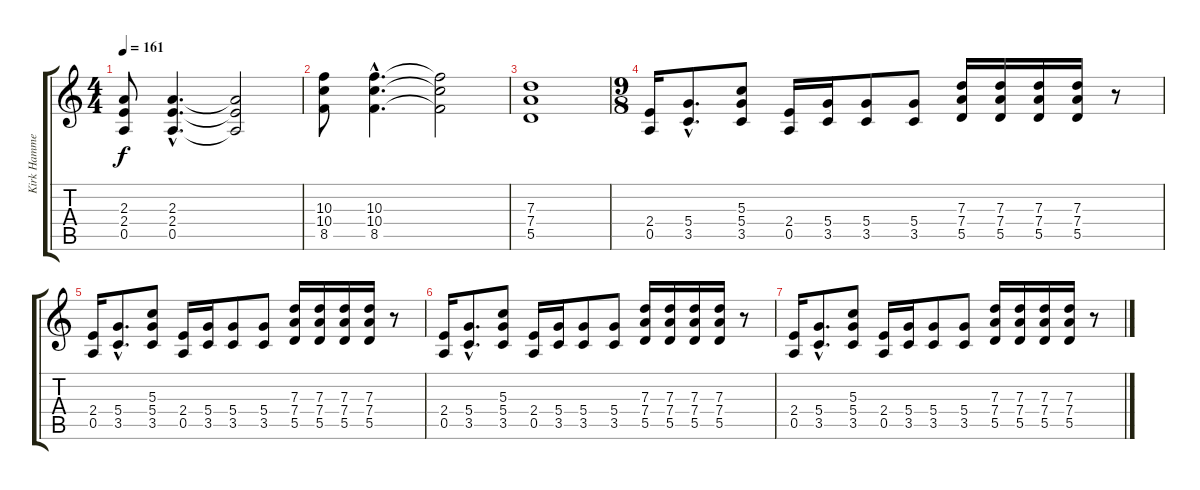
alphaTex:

\track ("Kirk Hammet (Ov. Gtr)" "Kirk Hamme") {instrument overdrivenguitar}
\staff {score tabs}
\tuning (E4 B3 G3 D3 A2 E2) {hide}
\ts (4 4)
\tempo 161
\clef g2
\ks c
(2.3 2.4 0.5).8{dy f} (2.3{hac} 2.4{hac} 0.5{hac}).4{d} (2.3{t} 2.4{t} 0.5{t}).2 |
(10.3 10.4 8.5).8 (10.3{hac} 10.4{hac} 8.5{hac}).4{d} (10.3{t} 10.4{t} 8.5{t}).2 |
(7.3 7.4 5.5).1 |
\ts (9 8)
(2.4 0.5).16 (5.4{hac} 3.5{hac}).8{d} (5.3 5.4 3.5).8 (2.4 0.5).16 (5.4 3.5).16 (5.4 3.5).8 (5.4 3.5).8 (7.3 7.4 5.5).16 (7.3 7.4 5.5).16 (7.3 7.4 5.5).16 (7.3 7.4 5.5).16 r.8 |
(2.4 0.5).16 (5.4{hac} 3.5{hac}).8{d} (5.3 5.4 3.5).8 (2.4 0.5).16 (5.4 3.5).16 (5.4 3.5).8 (5.4 3.5).8 (7.3 7.4 5.5).16 (7.3 7.4 5.5).16 (7.3 7.4 5.5).16 (7.3 7.4 5.5).16 r.8 |
(2.4 0.5).16 (5.4{hac} 3.5{hac}).8{d} (5.3 5.4 3.5).8 (2.4 0.5).16 (5.4 3.5).16 (5.4 3.5).8 (5.4 3.5).8 (7.3 7.4 5.5).16 (7.3 7.4 5.5).16 (7.3 7.4 5.5).16 (7.3 7.4 5.5).16 r.8 |
(2.4 0.5).16 (5.4{hac} 3.5{hac}).8{d} (5.3 5.4 3.5).8 (2.4 0.5).16 (5.4 3.5).16 (5.4 3.5).8 (5.4 3.5).8 (7.3 7.4 5.5).16 (7.3 7.4 5.5).16 (7.3 7.4 5.5).16 (7.3 7.4 5.5).16 r.8
